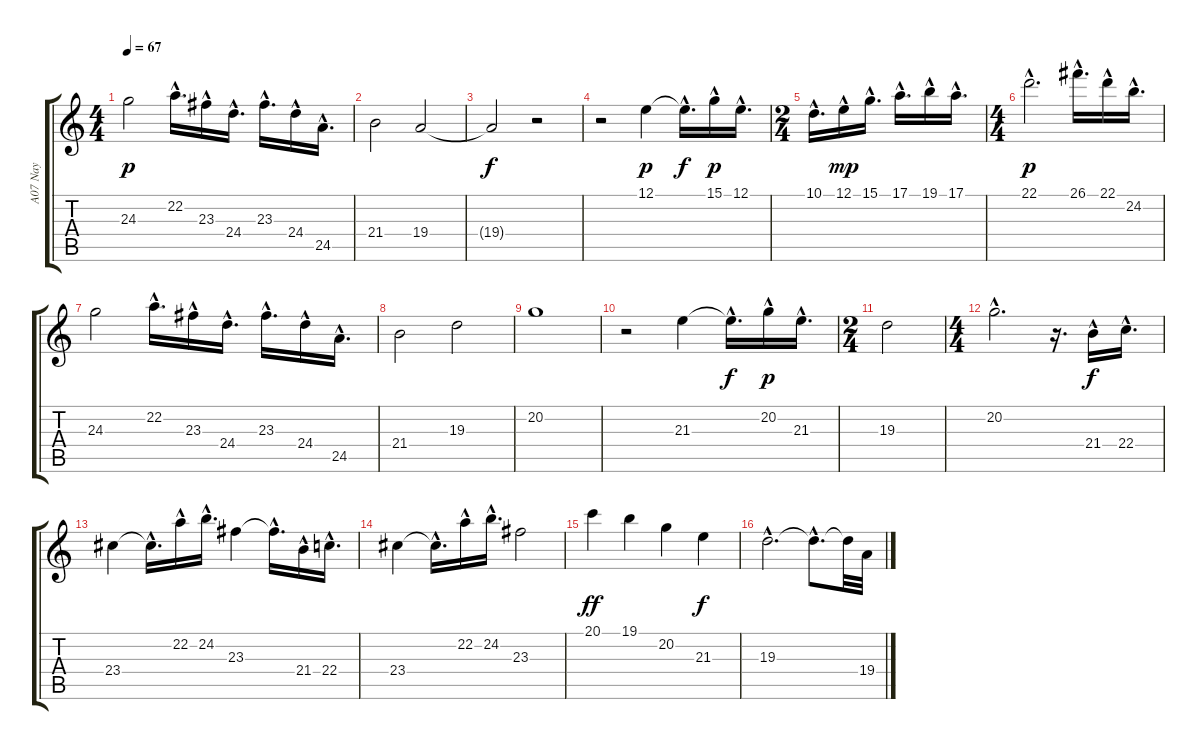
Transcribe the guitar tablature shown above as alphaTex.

\track ("A07 Nay" "A07 Nay") {instrument piccolo}
\staff {score tabs}
\tuning (E4 B3 G3 D3 A2 E2) {hide}
\ts (4 4)
\tempo 67
\clef g2
\ks c
24.3.2{dy p} 22.2{hac}.16{d} 23.3{hac}.16 24.4{hac}.16{d} 23.3{hac}.16{d} 24.4{hac}.16 24.5{hac}.16{d} |
21.4.2 19.4.2 |
19.4{t}.2{dy f} r.2 |
r.2 12.1.4{dy p} 12.1{hac t}.16{d dy f} 15.1{hac}.16{dy p} 12.1{hac}.16{d} |
\ts (2 4)
10.1{hac}.16{d} 12.1{hac}.16{dy mp} 15.1{hac}.16{d} 17.1{hac}.16{d} 19.1{hac}.16 17.1{hac}.16{d} |
\ts (4 4)
22.1{hac}.2{d dy p} 26.1{hac}.16{d} 22.1{hac}.16 24.2{hac}.16{d} |
24.3.2 22.2{hac}.16{d} 23.3{hac}.16 24.4{hac}.16{d} 23.3{hac}.16{d} 24.4{hac}.16 24.5{hac}.16{d} |
21.4.2 19.3.2 |
20.2.1 |
r.2 21.3.4 21.3{hac t}.16{d dy f} 20.2{hac}.16{dy p} 21.3{hac}.16{d} |
\ts (2 4)
19.3.2 |
\ts (4 4)
20.2{hac}.2{d} r.16{d} 21.4{hac}.16{dy f} 22.4{hac}.16{d} |
23.4.4 23.4{hac t}.16{d} 22.2{hac}.16 24.2{hac}.16{d} 23.3.4 23.3{hac t}.16{d} 21.4{hac}.16 22.4{hac}.16{d} |
23.4.4 23.4{hac t}.16{d} 22.2{hac}.16 24.2{hac}.16{d} 23.3.2 |
20.1.4{dy ff} 19.1.4 20.2.4 21.3.4{dy f} |
19.3{hac}.2{d} 19.3{hac t}.8{d} 19.3{t}.32 19.4.32
